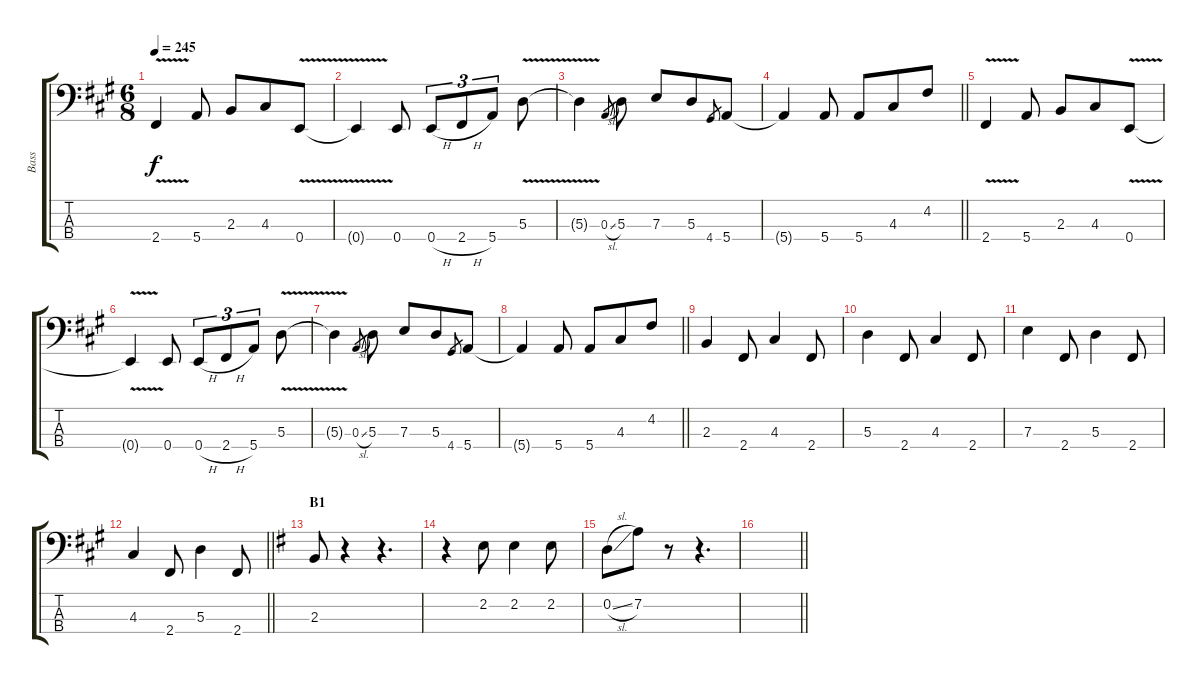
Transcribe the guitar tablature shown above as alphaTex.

\track ("Bass" "Bass") {instrument synthbass1}
\staff {score tabs}
\tuning (G2 D2 A1 E1) {hide}
\ts (6 8)
\section ("" "")
\tempo 245
\clef f4
\ks a
2.4{v}.4{dy f} 5.4.8 2.3.8 4.3.8 0.4{v}.8 |
0.4{t}.4 0.4.8 0.4{h}.8{tu (3 2)} 2.4{h}.8{tu (3 2)} 5.4.8{tu (3 2)} 5.3{v}.8 |
5.3{t}.4 0.3{sl}.8{gr} 5.3.8 7.3.8 5.3.8 4.4.8{gr} 5.4.8 |
\barLineRight lightlight
5.4{t}.4 5.4.8 5.4.8 4.3.8 4.2.8 |
\section ("" "")
2.4{v}.4 5.4.8 2.3.8 4.3.8 0.4{v}.8 |
0.4{t}.4 0.4.8 0.4{h}.8{tu (3 2)} 2.4{h}.8{tu (3 2)} 5.4.8{tu (3 2)} 5.3{v}.8 |
5.3{t}.4 0.3{sl}.8{gr} 5.3.8 7.3.8 5.3.8 4.4.8{gr} 5.4.8 |
\barLineRight lightlight
5.4{t}.4 5.4.8 5.4.8 4.3.8 4.2.8 |
\section ("" "")
2.3.4 2.4.8 4.3.4 2.4.8 |
5.3.4 2.4.8 4.3.4 2.4.8 |
7.3.4 2.4.8 5.3.4 2.4.8 |
\barLineRight lightlight
4.3.4 2.4.8 5.3.4 2.4.8 |
\section ("" "B1")
\ks eminor
2.3.8 r.4 r.4{d} |
r.4 2.2.8 2.2.4 2.2.8 |
0.2{sl}.8 7.2.8 r.8 r.4{d} |
\barLineRight lightlight
